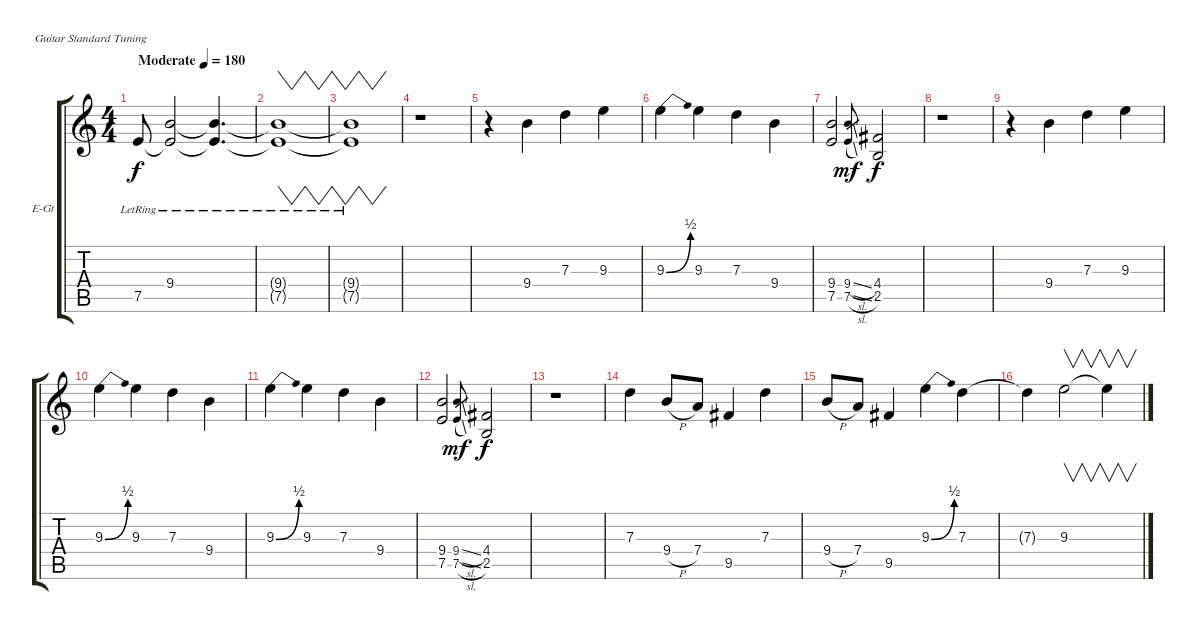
\bracketExtendMode groupsimilarinstruments
\firstSystemTrackNameOrientation horizontal
\otherSystemsTrackNameOrientation horizontal
\track ("Guitar" "E-Gt") {solo instrument overdrivenguitar}
\staff {score tabs}
\tuning (E4 B3 G3 D3 A2 E2)
\ts (4 4)
\beaming (8 2 2 2 2)
\tempo (180 "Moderate")
\clef g2
\ks c
7.5{lr}.8{dy f instrument overdrivenguitar} (9.4{lr} 7.5{lr t}).2 (9.4{lr t} 7.5{lr t}).4{d} |
(9.4{lr t} 7.5{lr t}).1{vw} |
(9.4{lr t} 7.5{lr t}).1{vw} |
r.1 |
r.4 9.4.4 7.3.4 9.3.4 |
9.3{be (bend 0 0 60 2)}.4 9.3.4 7.3.4 9.4.4 |
(9.4 7.5).2 (9.4{sl} 7.5{sl}).8{gr dy mf} (4.4 2.5).2{dy f} |
r.1 |
r.4 9.4.4 7.3.4 9.3.4 |
9.3{be (bend 0 0 60 2)}.4 9.3.4 7.3.4 9.4.4 |
9.3{be (bend 0 0 60 2)}.4 9.3.4 7.3.4 9.4.4 |
(9.4 7.5).2 (9.4{sl} 7.5{sl}).8{gr dy mf} (4.4 2.5).2{dy f} |
r.1 |
7.3.4 9.4{h}.8 7.4.8 9.5.4 7.3.4 |
9.4{h}.8 7.4.8 9.5.4 9.3{be (bend 0 0 60 2)}.4 7.3.4 |
7.3{t}.4 9.3.2{v} 9.3{t}.4{v}
